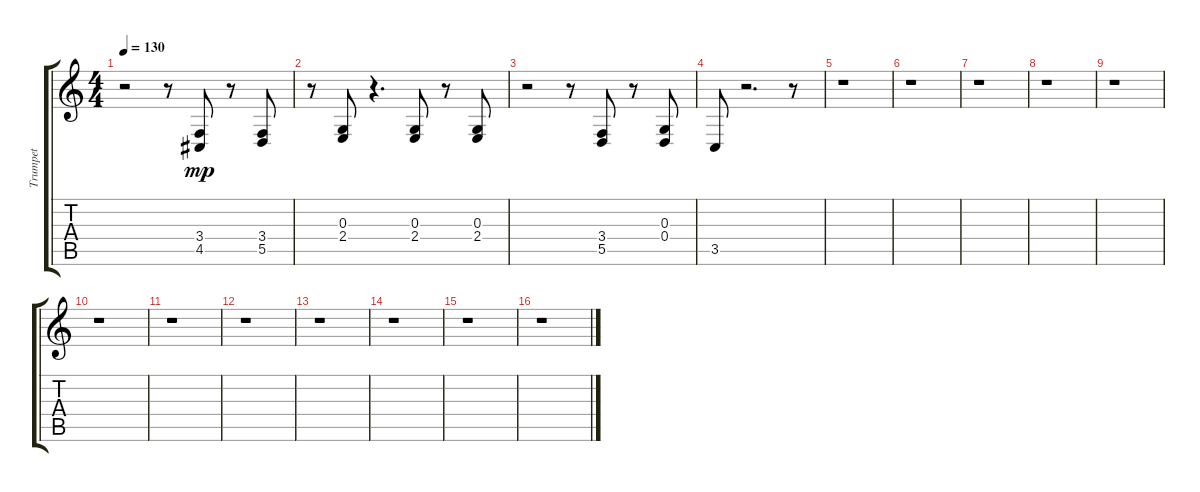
\track ("Trumpet" "Trumpet") {instrument trumpet}
\staff {score tabs}
\tuning (E4 B3 G3 D3 A2 E2) {hide}
\ts (4 4)
\tempo 130
\clef g2
\ks c
r.2{dy mp} r.8 (3.4 4.5).8 r.8 (3.4 5.5).8 |
r.8 (0.3 2.4).8 r.4{d} (0.3 2.4).8 r.8 (0.3 2.4).8 |
r.2 r.8 (3.4 5.5).8 r.8 (0.3 0.4).8 |
3.5.8 r.2{d} r.8 |
r.1 |
r.1 |
r.1 |
r.1 |
r.1 |
r.1 |
r.1 |
r.1 |
r.1 |
r.1 |
r.1 |
r.1
